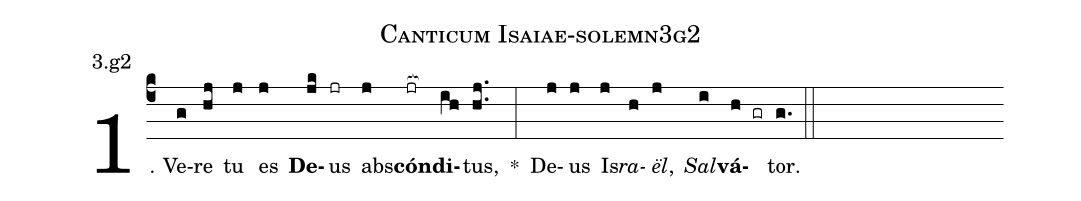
name: Canticum Isaiae-solemn3g2;
annotation: 3.g2;
%%
(c4)1. Ve(g)re(hj) tu(j) es(j) <b>De</b>(jk)us(jr) abs(j)<b>cón</b>(jr[ocb:1{])<b>di</b>(ih[ocb:0}])tus,(hj..) *(:) De(j)us(j) Is(j)<i>ra</i>(h)<i>ël</i>,(j) <i>Sal</i>(i)<b>vá</b>(h gr)tor.(g.) (::)
